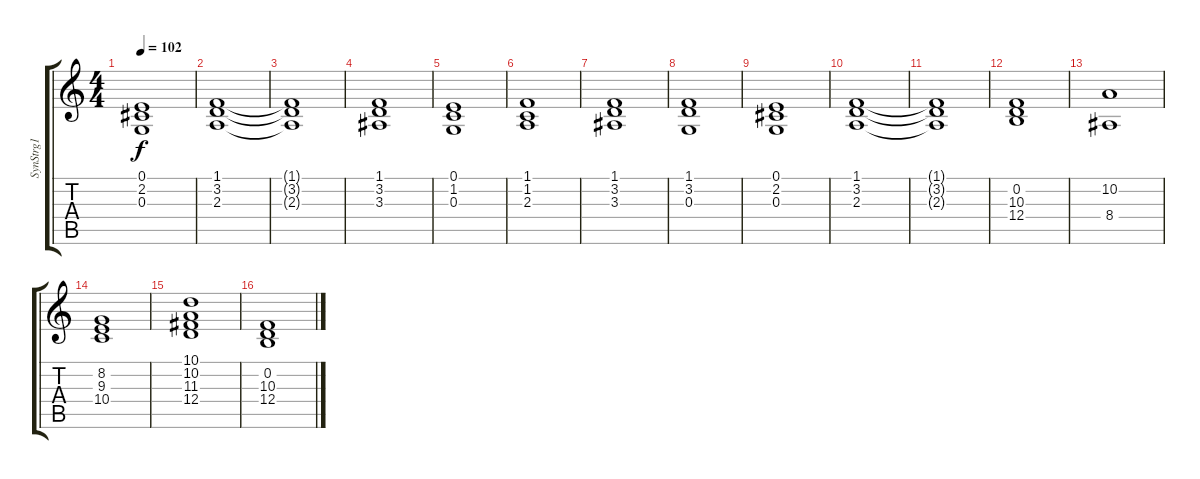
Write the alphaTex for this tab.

\track ("SynStrg1" "SynStrg1") {instrument synthstrings1}
\staff {score tabs}
\tuning (E4 B3 G3 D3 A2 E2) {hide}
\ts (4 4)
\tempo 102
\clef g2
\ks c
(0.1 2.2 0.3).1{dy f} |
(1.1 3.2 2.3).1 |
(1.1{t} 3.2{t} 2.3{t}).1 |
(1.1 3.2 3.3).1 |
(0.1 1.2 0.3).1 |
(1.1 1.2 2.3).1 |
(1.1 3.2 3.3).1 |
(1.1 3.2 0.3).1 |
(0.1 2.2 0.3).1 |
(1.1 3.2 2.3).1 |
(1.1{t} 3.2{t} 2.3{t}).1 |
(0.2 10.3 12.4).1 |
(10.2 8.4).1 |
(8.2 9.3 10.4).1 |
(10.1 10.2 11.3 12.4).1 |
(0.2 10.3 12.4).1
